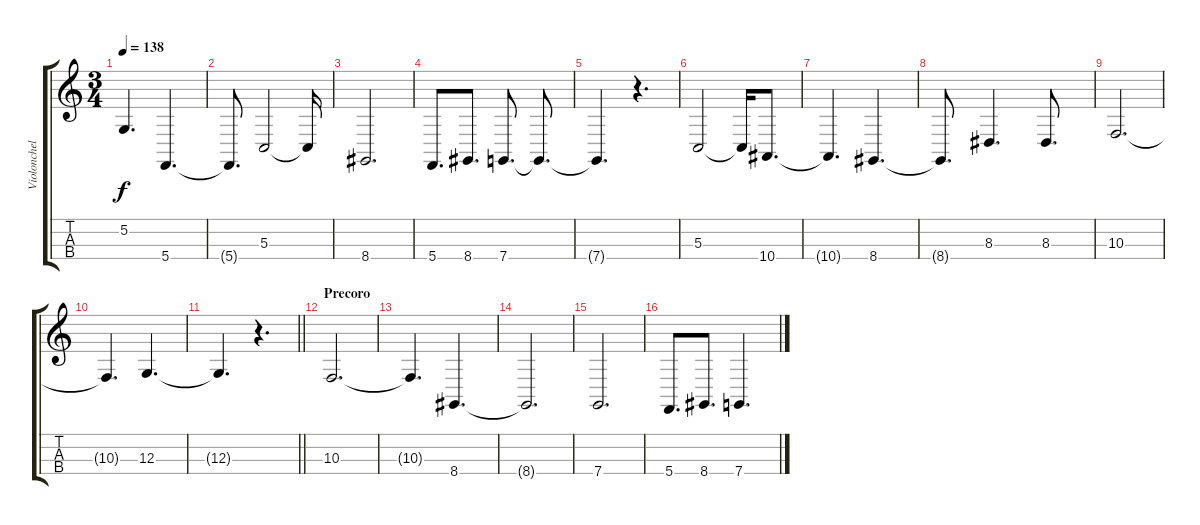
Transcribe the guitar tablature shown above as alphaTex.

\track ("Violonchelo" "Violonchel") {instrument cello}
\staff {score tabs}
\tuning (A3 D3 G2 C2) {hide}
\ts (3 4)
\tempo 138
\clef g2
\ks c
5.2{t}.4{d dy f} 5.4.4{d} |
5.4{t}.8{d} 5.3.2 5.3{t}.16 |
8.4.2{d} |
5.4.8{d} 8.4.8{d} 7.4.8{d} 7.4{t}.8{d} |
7.4{t}.4{d} r.4{d} |
5.3.2 5.3{t}.16 10.4.8{d} |
10.4{t}.4{d} 8.4.4{d} |
8.4{t}.8{d} 8.3.4{d} 8.3.8{d} |
10.3.2{d} |
10.3{t}.4{d} 12.3.4{d} |
\barLineRight lightlight
12.3{t}.4{d} r.4{d} |
\section ("" "Precoro")
10.3.2{d} |
10.3{t}.4{d} 8.4.4{d} |
8.4{t}.2{d} |
7.4.2{d} |
5.4.8{d} 8.4.8{d} 7.4.4{d}
